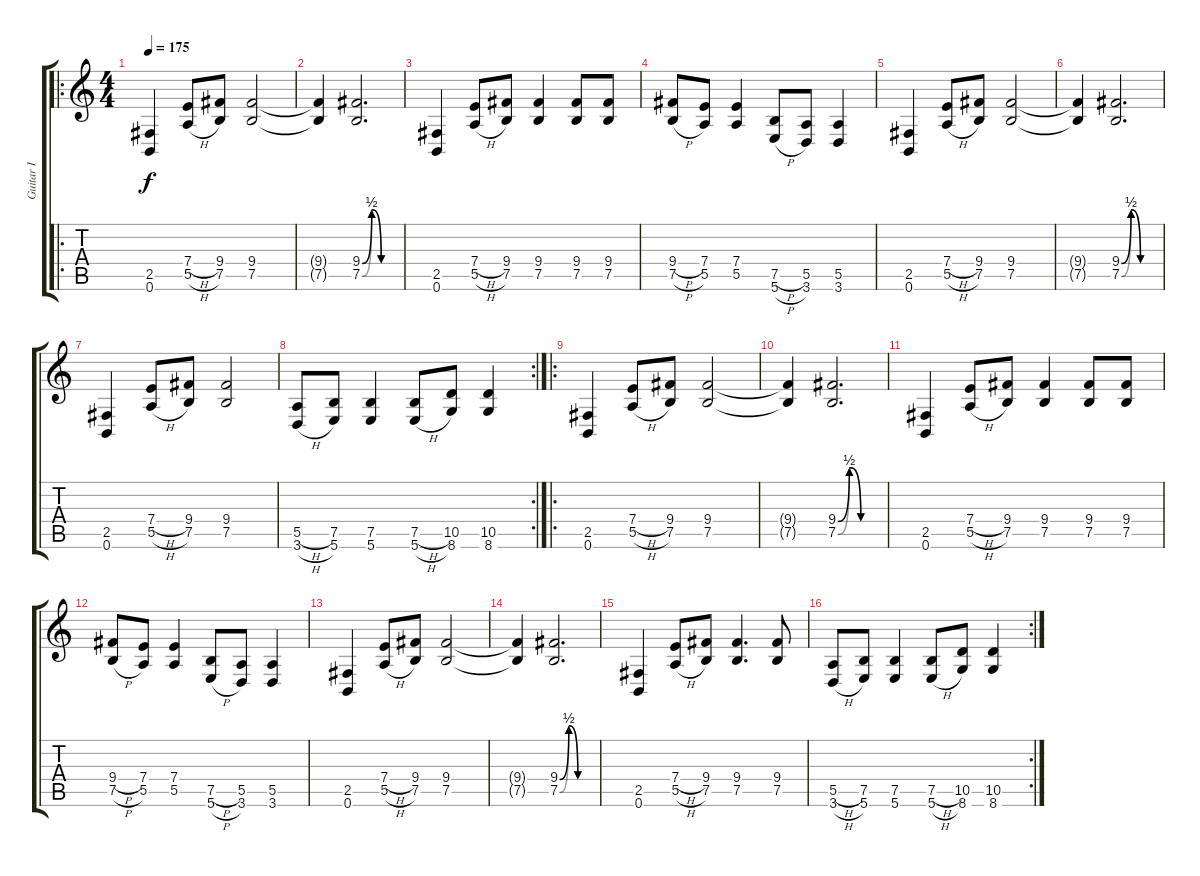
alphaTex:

\track ("Guitar I" "Guitar I") {instrument distortionguitar}
\staff {score tabs}
\tuning (B3 G3 D3 A2 E2 B1) {hide}
\ro
\ts (4 4)
\tempo 175
\clef g2
\ks c
(2.5 0.6).4{dy f} (7.4{h} 5.5{h}).8 (9.4 7.5).8 (9.4 7.5).2 |
(9.4{t} 7.5{t}).4 (9.4{be (custom 0 0 15 2 30 0 60 0)} 7.5{be (custom 0 0 15 2 30 0 60 0)}).2{d} |
(2.5 0.6).4 (7.4{h} 5.5{h}).8 (9.4 7.5).8 (9.4 7.5).4 (9.4 7.5).8 (9.4 7.5).8 |
(9.4{h} 7.5{h}).8 (7.4 5.5).8 (7.4 5.5).4 (7.5{h} 5.6{h}).8 (5.5 3.6).8 (5.5 3.6).4 |
(2.5 0.6).4 (7.4{h} 5.5{h}).8 (9.4 7.5).8 (9.4 7.5).2 |
(9.4{t} 7.5{t}).4 (9.4{be (custom 0 0 15 2 30 0 60 0)} 7.5{be (custom 0 0 15 2 30 0 60 0)}).2{d} |
(2.5 0.6).4 (7.4{h} 5.5{h}).8 (9.4 7.5).8 (9.4 7.5).2 |
\rc 2
(5.5{h} 3.6{h}).8 (7.5 5.6).8 (7.5 5.6).4 (7.5{h} 5.6{h}).8 (10.5 8.6).8 (10.5 8.6).4 |
\ro
(2.5 0.6).4 (7.4{h} 5.5{h}).8 (9.4 7.5).8 (9.4 7.5).2 |
(9.4{t} 7.5{t}).4 (9.4{be (custom 0 0 15 2 30 0 60 0)} 7.5{be (custom 0 0 15 2 30 0 60 0)}).2{d} |
(2.5 0.6).4 (7.4{h} 5.5{h}).8 (9.4 7.5).8 (9.4 7.5).4 (9.4 7.5).8 (9.4 7.5).8 |
(9.4{h} 7.5{h}).8 (7.4 5.5).8 (7.4 5.5).4 (7.5{h} 5.6{h}).8 (5.5 3.6).8 (5.5 3.6).4 |
(2.5 0.6).4 (7.4{h} 5.5{h}).8 (9.4 7.5).8 (9.4 7.5).2 |
(9.4{t} 7.5{t}).4 (9.4{be (custom 0 0 15 2 30 0 60 0)} 7.5{be (custom 0 0 15 2 30 0 60 0)}).2{d} |
(2.5 0.6).4 (7.4{h} 5.5{h}).8 (9.4 7.5).8 (9.4 7.5).4{d} (9.4 7.5).8 |
\rc 2
(5.5{h} 3.6{h}).8 (7.5 5.6).8 (7.5 5.6).4 (7.5{h} 5.6{h}).8 (10.5 8.6).8 (10.5 8.6).4
